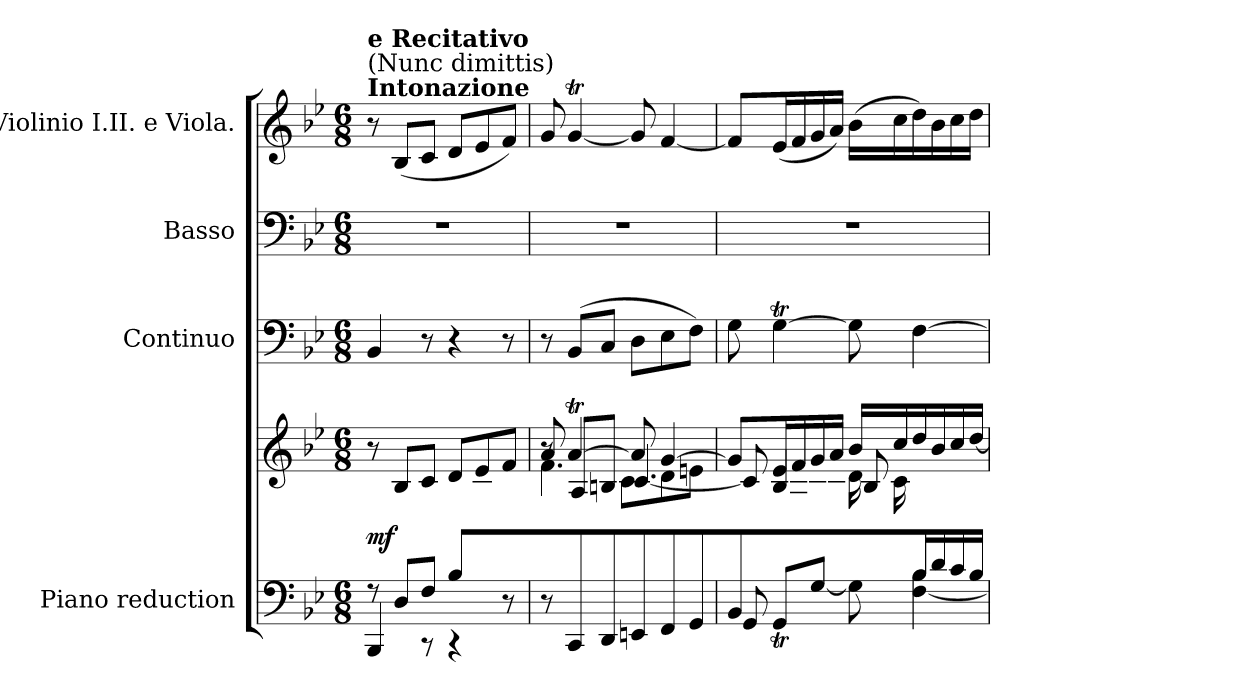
**kern	**kern	**dynam	**kern	**kern	**kern
*part4	*part4	*part4	*part3	*part2	*part1
*staff5	*staff4	*staff4/5	*staff3	*staff2	*staff1
*I"Piano reduction	*	*	*I"Continuo	*I"Basso	*I"Violinio I.II. e Viola.
*I'Pno	*	*	*	*	*
*stria5	*stria5	*	*	*	*
*clefF4	*clefG2	*	*clefF4	*clefF4	*clefG2
*k[b-e-]	*k[b-e-]	*	*k[b-e-]	*k[b-e-]	*k[b-e-]
*M6/8	*M6/8	*	*M6/8	*M6/8	*M6/8
=1	=1	=1	=1	=1	=1
*^	*^	*	*	*	*
!	!	!	!	!	!	!	!LO:TX:a:B:t=Intonazione
!	!	!	!	!	!	!	!LO:TX:a:t=(Nunc dimittis)
!	!	!	!	!	!	!	!LO:TX:a:B:t=e Recitativo
!	!	!	!	!LO:DY:b	!	!	!
8r	4BBB-/	8r	2ryy	mf	4BB-/	2.r	8r
8D/L	.	8B-/L	.	.	.	.	(8B-/L
8F/J	8r	8c/J	.	.	8r	.	8c/J
8B-/L	4r	8d/L	.	.	4r	.	8d/L
4ryy	.	8e-/	8c\	.	.	.	8e-/
.	8r	8f/J	8d\J	.	8r	.	8f/J)
*v	*v	*	*	*	*	*	*
=2	=2	=2	=2	=2	=2	=2
*	*	*^	*	*	*	*
8r	8a/	4.f\	8r	.	8r	2.r	8g/
8CC/L	[4at/	.	8A/L	.	(8BB-/L	.	[4gT/
8DD/J	.	.	8Bn/J	.	8C/J	.	.
8EEn/L	8a/]	[<4.c/	8c\L	.	8D\L	.	8g/]
8FF/	[4g/	.	8d\	.	8E-\	.	[4f/
8GG/J	.	.	8en\J	.	8F\J)	.	.
=3	=3	=3	=3	=3	=3	=3	=3
*^	*	*	*	*	*	*	*
8BB-/L	8GG/	8g/L]	8ryy	8c/]	.	8G\	2.r	8f/L]
4.ryy	8GGT/L	16e-/L	16B-\L	4B-/	.	[4GT\	.	(16e-/L
.	.	16f/	16A\	.	.	.	.	16f/
.	[8G/J	16g/	16B-\	.	.	.	.	16g/
.	.	16a/JJ	16c\JJ	.	.	.	.	16a/JJ)
.	8G\]	16b-/LL	16d\LL	8B-/	.	8G\]	.	(16b-\LL
.	.	16cc/	16c\	.	.	.	.	16cc\
16B-/	[<4F\ 4B-\	16dd/	4ryy	4ryy	.	[4F\	.	16dd\)
16d/	.	16b-/	.	.	.	.	.	16b-\
16c/	.	16cc/	.	.	.	.	.	16cc\
16B-/JJ	.	[16dd/JJ	.	.	.	.	.	16dd\JJ
*v	*v	*	*	*	*	*	*	*
*	*v	*v	*v	*	*	*	*
=	=	=	=	=	=
*-	*-	*-	*-	*-	*-
